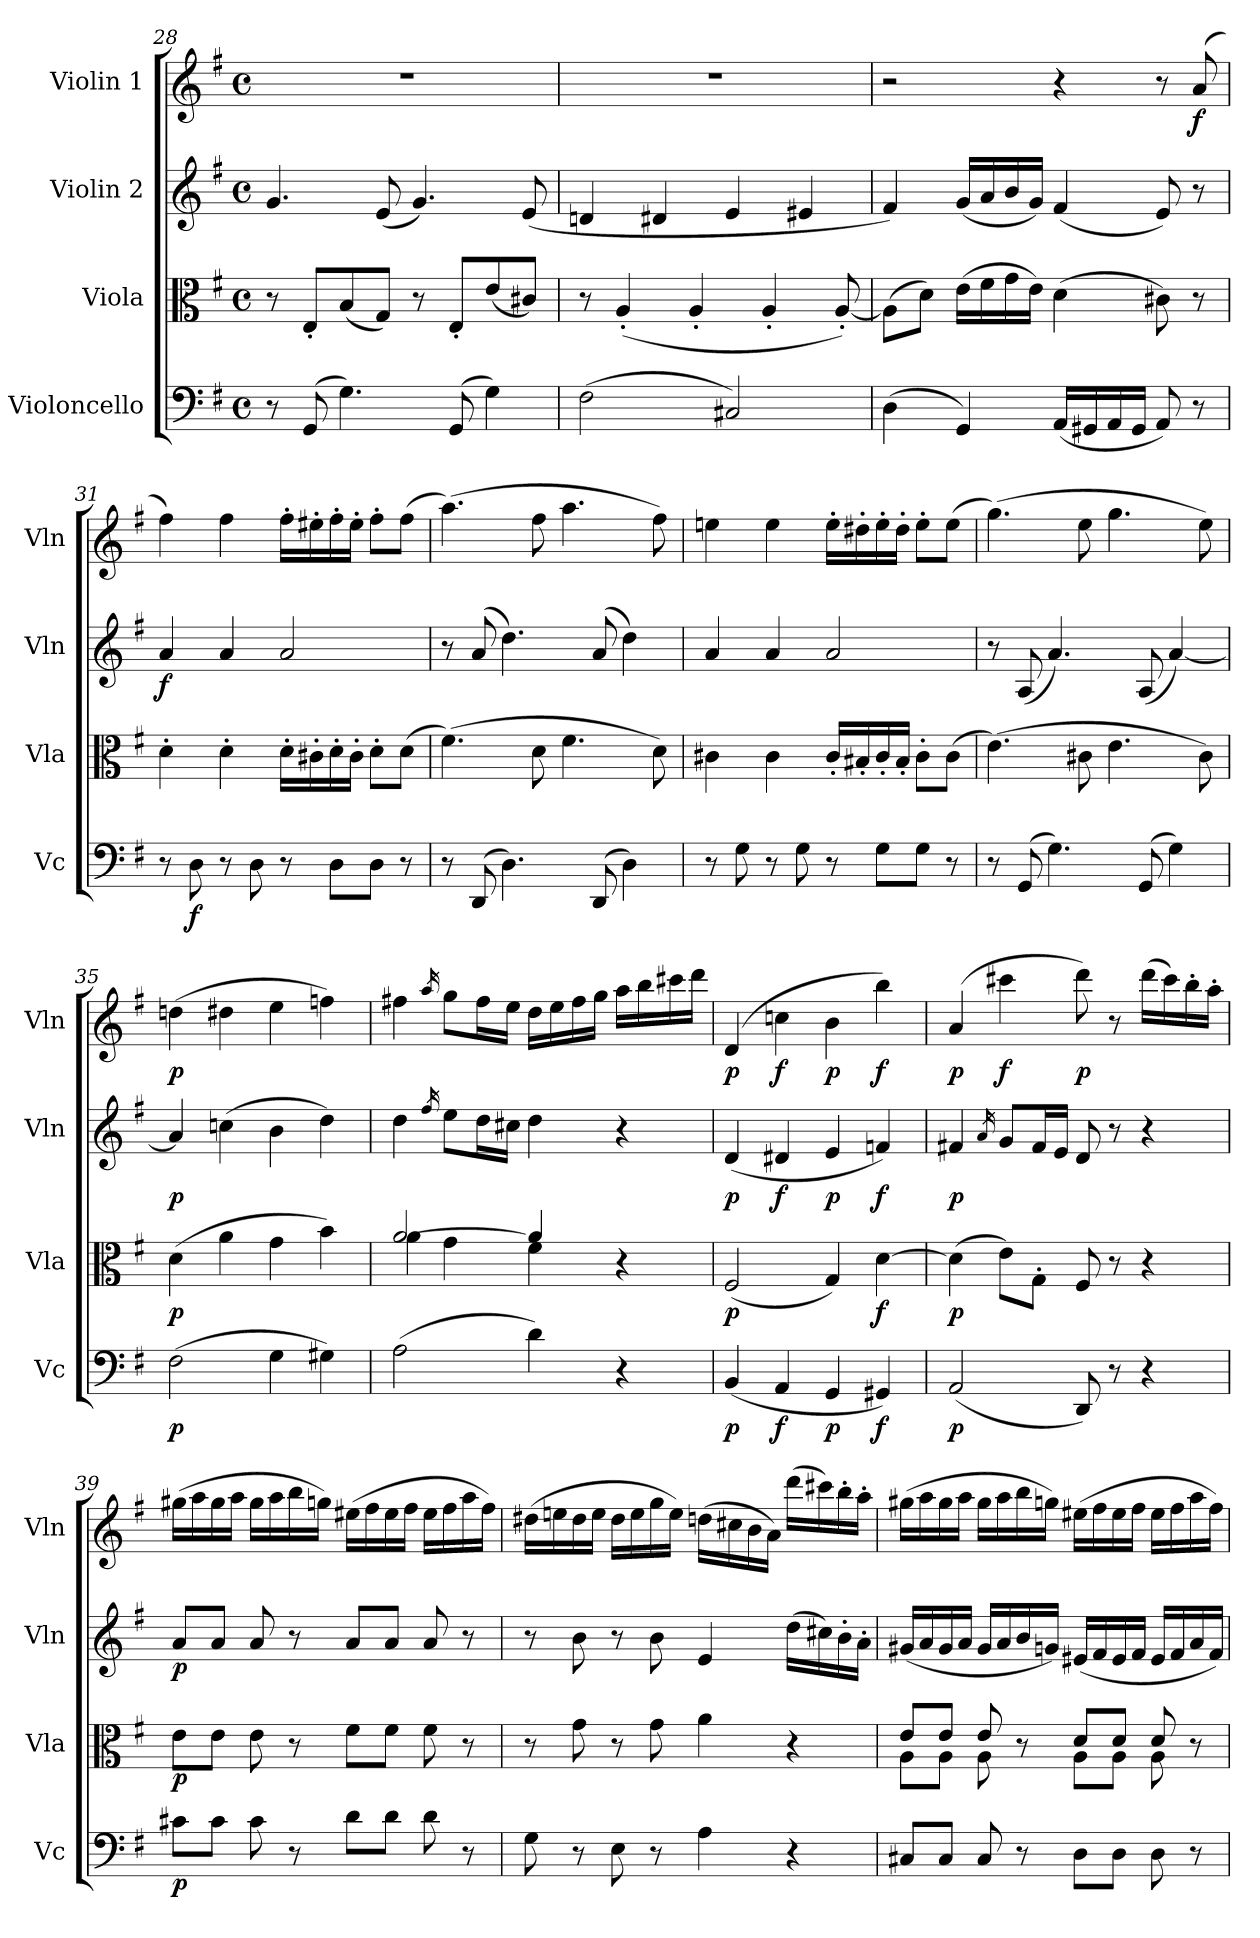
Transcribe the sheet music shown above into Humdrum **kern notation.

**kern	**dynam	**kern	**dynam	**kern	**dynam	**kern	**dynam
*part4	*part4	*part3	*part3	*part2	*part2	*part1	*part1
*staff4	*staff4	*staff3	*staff3	*staff2	*staff2	*staff1	*staff1
*I"Violoncello	*	*I"Viola	*	*I"Violin 2	*	*I"Violin 1	*
*I'Vc	*	*I'Vla	*	*I'Vln	*	*I'Vln	*
*clefF4	*	*clefC3	*	*clefG2	*	*clefG2	*
*k[f#]	*	*k[f#]	*	*k[f#]	*	*k[f#]	*
*M4/4	*	*M4/4	*	*M4/4	*	*M4/4	*
*met(c)	*	*met(c)	*	*met(c)	*	*met(c)	*
=28	=28	=28	=28	=28	=28	=28	=28
8r	.	8r	.	4.g/	.	1r	.
(8GG/	.	8E'/L	.	.	.	.	.
4.G\)	.	(8B/	.	.	.	.	.
.	.	8G/J)	.	(8e/	.	.	.
.	.	8r	.	4.g/)	.	.	.
(8GG/	.	8E'/L	.	.	.	.	.
4G\)	.	(8e/	.	.	.	.	.
.	.	8c#X/J)	.	(<8e/	.	.	.
!!LO:LB:g=z
=29	=29	=29	=29	=29	=29	=29	=29
(2F#\	.	8r	.	4dn/	.	1r	.
.	.	(4A'/	.	.	.	.	.
.	.	.	.	4d#X/	.	.	.
.	.	4A'/	.	.	.	.	.
2C#X/)	.	.	.	4e/	.	.	.
.	.	4A'/	.	.	.	.	.
.	.	.	.	4e#X/	.	.	.
.	.	[<8A'/)	.	.	.	.	.
=30	=30	=30	=30	=30	=30	=30	=30
(4D\	.	(8A\L]	.	4f#/)	.	2r	.
.	.	8d\J)	.	.	.	.	.
4GG/)	.	(16e\LL	.	(16g/LL	.	.	.
.	.	16f#\	.	16a/	.	.	.
.	.	16g\	.	16b/	.	.	.
.	.	16e\JJ)	.	16g/JJ)	.	.	.
(16AA/LL	.	(4d\	.	(4f#/	.	4r	.
16GG#X/	.	.	.	.	.	.	.
16AA/	.	.	.	.	.	.	.
16GG#/JJ	.	.	.	.	.	.	.
8AA/)	.	8c#X\)	.	8e/)	.	8r	.
!	!	!	!	!	!	!	!LO:DY:b
8r	.	8r	.	8r	.	(8a/	f
!!LO:PB:g=z
=31	=31	=31	=31	=31	=31	=31	=31
!	!	!	!	!	!LO:DY:b	!	!
8r	.	4d'\	.	4a/	f	4ff#\)	.
!	!LO:DY:b	!	!	!	!	!	!
8D\	f	.	.	.	.	.	.
8r	.	4d'\	.	4a/	.	4ff#\	.
8D\	.	.	.	.	.	.	.
8r	.	16d'\LL	.	2a/	.	16ff#'\LL	.
.	.	16c#X'\	.	.	.	16ee#X'\	.
8D\L	.	16d'\	.	.	.	16ff#'\	.
.	.	16c#'\JJ	.	.	.	16ee#'\JJ	.
8D\J	.	8d'\L	.	.	.	8ff#'\L	.
8r	.	(8d\J	.	.	.	(8ff#\J	.
=32	=32	=32	=32	=32	=32	=32	=32
8r	.	(4.f#\)	.	8r	.	(4.aa\)	.
(8DD/	.	.	.	(8a/	.	.	.
4.D\)	.	.	.	4.dd\)	.	.	.
.	.	8d\	.	.	.	8ff#\	.
.	.	4.f#\	.	.	.	4.aa\	.
(8DD/	.	.	.	(8a/	.	.	.
4D\)	.	.	.	4dd\)	.	.	.
.	.	8d\)	.	.	.	8ff#\)	.
=33	=33	=33	=33	=33	=33	=33	=33
8r	.	4c#X\	.	4a/	.	4een\	.
8G\	.	.	.	.	.	.	.
8r	.	4c#\	.	4a/	.	4ee\	.
8G\	.	.	.	.	.	.	.
8r	.	16c#'/LL	.	2a/	.	16ee'\LL	.
.	.	16B#X'/	.	.	.	16dd#X'\	.
8G\L	.	16c#'/	.	.	.	16ee'\	.
.	.	16B#'/JJ	.	.	.	16dd#'\JJ	.
8G\J	.	8c#'\L	.	.	.	8ee'\L	.
8r	.	(8c#\J	.	.	.	(8ee\J	.
=34	=34	=34	=34	=34	=34	=34	=34
8r	.	(4.e\)	.	8r	.	(4.gg\)	.
(8GG/	.	.	.	(8A/	.	.	.
4.G\)	.	.	.	4.a/)	.	.	.
.	.	8c#X\	.	.	.	8ee\	.
.	.	4.e\	.	.	.	4.gg\	.
(8GG/	.	.	.	(8A/	.	.	.
4G\)	.	.	.	[4a/)	.	.	.
.	.	8c#\)	.	.	.	8ee\)	.
=35	=35	=35	=35	=35	=35	=35	=35
!	!LO:DY:b	!	!LO:DY:b	!	!LO:DY:b	!	!LO:DY:b
(2F#\	p	(4d\	p	4a/]	p	(4ddn\	p
.	.	4a\	.	(4ccn\	.	4dd#X\	.
4G\	.	4g\	.	4b\	.	4ee\	.
4G#X\)	.	4b\)	.	4dd\)	.	4ffn\)	.
=36	=36	=36	=36	=36	=36	=36	=36
*	*	*^	*	*	*	*	*
(2A\	.	[2a/	4a\	.	4dd\	.	4ff#X\	.
.	.	.	.	.	16qff#/	.	16qaa/	.
.	.	.	4g\	.	8ee\L	.	8gg\L	.
.	.	.	.	.	16dd\L	.	16ff#\L	.
.	.	.	.	.	16cc#X\JJ	.	16ee\JJ	.
4d\)	.	4a/]	4f#\	.	4dd\	.	16dd\LL	.
.	.	.	.	.	.	.	16ee\	.
.	.	.	.	.	.	.	16ff#\	.
.	.	.	.	.	.	.	16gg\JJ	.
4r	.	4r	4ryy	.	4r	.	16aa\LL	.
.	.	.	.	.	.	.	16bb\	.
.	.	.	.	.	.	.	16ccc#X\	.
.	.	.	.	.	.	.	16ddd\JJ	.
*	*	*v	*v	*	*	*	*	*
!!LO:LB:g=z
=37	=37	=37	=37	=37	=37	=37	=37
!	!LO:DY:b	!	!LO:DY:b	!	!LO:DY:b	!	!LO:DY:b
(4BB/	p	(2F#/	p	(4d/	p	(4d/	p
!	!LO:DY:b	!	!	!	!LO:DY:b	!	!LO:DY:b
4AA/	f	.	.	4d#X/	f	4ccn\	f
!	!LO:DY:b	!	!	!	!LO:DY:b	!	!LO:DY:b
4GG/	p	4G/)	.	4e/	p	4b\	p
!	!LO:DY:b	!	!LO:DY:b	!	!LO:DY:b	!	!LO:DY:b
4GG#X/)	f	[4d\	f	4fn/)	f	4bb\)	f
!!LO:LB:g=z
=38	=38	=38	=38	=38	=38	=38	=38
!	!LO:DY:b	!	!LO:DY:b	!	!LO:DY:b	!	!LO:DY:b
(2AA/	p	(4d\]	p	4f#X/	p	(4a/	p
.	.	.	.	16qa/	.	.	.
!	!	!	!	!	!	!	!LO:DY:b
.	.	8e\L)	.	8g/L	.	4ccc#X\	f
.	.	8G'\J	.	16f#/L	.	.	.
.	.	.	.	16e/JJ	.	.	.
!	!	!	!	!	!	!	!LO:DY:b
8DD/)	.	8F#/	.	8d/	.	8ddd\)	p
8r	.	8r	.	8r	.	8r	.
4r	.	4r	.	4r	.	(16ddd\LL	.
.	.	.	.	.	.	16ccc#\)	.
.	.	.	.	.	.	16bb'\	.
.	.	.	.	.	.	16aa'\JJ	.
=39	=39	=39	=39	=39	=39	=39	=39
!	!LO:DY:b	!	!LO:DY:b	!	!LO:DY:b	!	!
8c#X\L	p	8e\L	p	8a/L	p	(16gg#X\LL	.
.	.	.	.	.	.	16aa\	.
8c#\J	.	8e\J	.	8a/J	.	16gg#\	.
.	.	.	.	.	.	16aa\JJ	.
8c#\	.	8e\	.	8a/	.	16gg#\LL	.
.	.	.	.	.	.	16aa\	.
8r	.	8r	.	8r	.	16bb\	.
.	.	.	.	.	.	16ggn\JJ)	.
8d\L	.	8f#\L	.	8a/L	.	(16ee#X\LL	.
.	.	.	.	.	.	16ff#\	.
8d\J	.	8f#\J	.	8a/J	.	16ee#\	.
.	.	.	.	.	.	16ff#\JJ	.
8d\	.	8f#\	.	8a/	.	16ee#\LL	.
.	.	.	.	.	.	16ff#\	.
8r	.	8r	.	8r	.	16aa\	.
.	.	.	.	.	.	16ff#\JJ)	.
=40	=40	=40	=40	=40	=40	=40	=40
8G\	.	8r	.	8r	.	(16dd#X\LL	.
.	.	.	.	.	.	16een\	.
8r	.	8g\	.	8b\	.	16dd#\	.
.	.	.	.	.	.	16ee\JJ	.
8E\	.	8r	.	8r	.	16dd#\LL	.
.	.	.	.	.	.	16ee\	.
8r	.	8g\	.	8b\	.	16gg\	.
.	.	.	.	.	.	16ee\JJ)	.
4A\	.	4a\	.	4e/	.	(16ddn\LL	.
.	.	.	.	.	.	16cc#X\	.
.	.	.	.	.	.	16b\	.
.	.	.	.	.	.	16a\JJ)	.
4r	.	4r	.	(16dd\LL	.	(16ddd\LL	.
.	.	.	.	16cc#X\)	.	16ccc#X\)	.
.	.	.	.	16b'\	.	16bb'\	.
.	.	.	.	16a'\JJ	.	16aa'\JJ	.
!!LO:LB:g=z
=41	=41	=41	=41	=41	=41	=41	=41
*	*	*^	*	*	*	*	*
8C#X/L	.	8e/L	8A\L	.	(16g#X/LL	.	(16gg#X\LL	.
.	.	.	.	.	16a/	.	16aa\	.
8C#/J	.	8e/J	8A\J	.	16g#/	.	16gg#\	.
.	.	.	.	.	16a/JJ	.	16aa\JJ	.
8C#/	.	8e/	8A\	.	16g#/LL	.	16gg#\LL	.
.	.	.	.	.	16a/	.	16aa\	.
8r	.	8r	8ryy	.	16b/	.	16bb\	.
.	.	.	.	.	16gn/JJ)	.	16ggn\JJ)	.
8D\L	.	8d/L	8A\L	.	(16e#X/LL	.	(16ee#X\LL	.
.	.	.	.	.	16f#/	.	16ff#\	.
8D\J	.	8d/J	8A\J	.	16e#/	.	16ee#\	.
.	.	.	.	.	16f#/JJ	.	16ff#\JJ	.
8D\	.	8d/	8A\	.	16e#/LL	.	16ee#\LL	.
.	.	.	.	.	16f#/	.	16ff#\	.
8r	.	8r	8ryy	.	16a/	.	16aa\	.
.	.	.	.	.	16f#/JJ)	.	16ff#\JJ)	.
*	*	*v	*v	*	*	*	*	*
=	=	=	=	=	=	=	=
*-	*-	*-	*-	*-	*-	*-	*-
